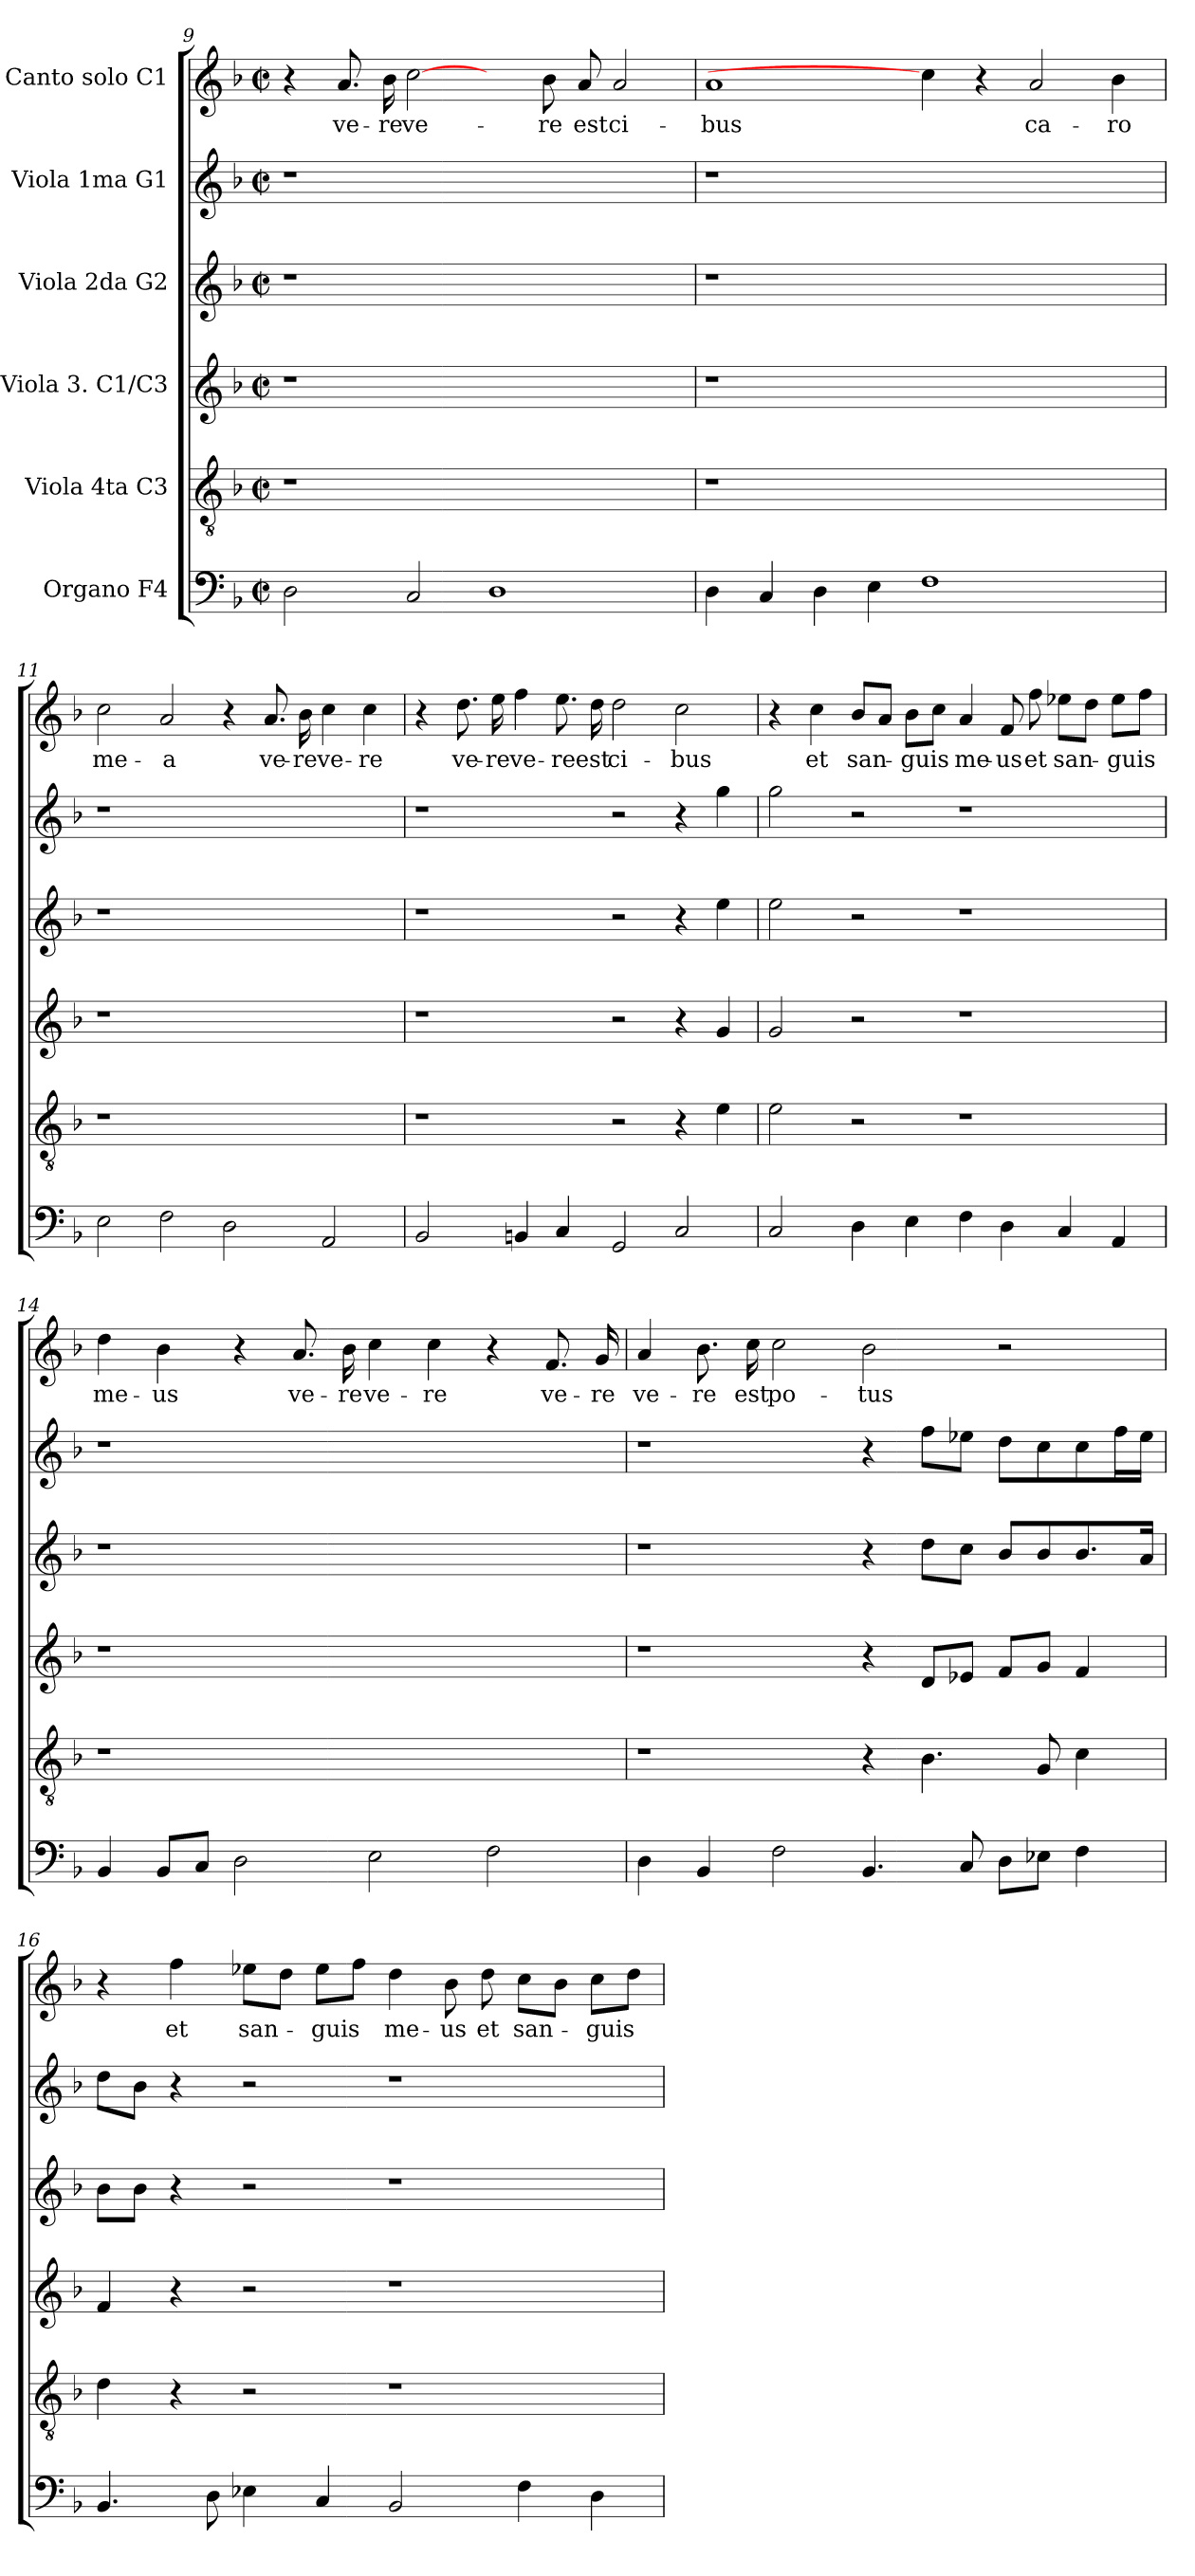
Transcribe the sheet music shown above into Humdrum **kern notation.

**kern	**kern	**kern	**kern	**kern	**kern	**text
*part6	*part5	*part4	*part3	*part2	*part1	*part1
*staff6	*staff5	*staff4	*staff3	*staff2	*staff1	*staff1
*I"Organo F4	*I"Viola 4ta C3	*I"Viola 3. C1/C3	*I"Viola 2da G2	*I"Viola 1ma G1	*I"Canto solo C1	*
*clefF4	*clefGv2	*clefG2	*clefG2	*clefG2	*clefG2	*
*k[b-]	*k[b-]	*k[b-]	*k[b-]	*k[b-]	*k[b-]	*
*d:	*d:	*d:	*d:	*d:	*d:	*
*M2/2	*M2/2	*M2/2	*M2/2	*M2/2	*M2/2	*
*met(c|)	*met(c|)	*met(c|)	*met(c|)	*met(c|)	*met(c|)	*
=9	=9	=9	=9	=9	=9	=9
2D\	1r	1r	1r	1r	4r	.
!	!	!	!	!	!	!LO:LY:b
.	.	.	.	.	8.a/	ve-
!	!	!	!	!	!	!LO:LY:b
.	.	.	.	.	16b-\	-re
!	!	!	!	!	!	!LO:LY:b
2C/	.	.	.	.	[2cc\	ve-
1D	1ryy	1ryy	1ryy	1ryy	4ryy	.
!	!	!	!	!	!	!LO:LY:b
.	.	.	.	.	8b-\	-re
!	!	!	!	!	!	!LO:LY:b
.	.	.	.	.	8a/	est
!	!	!	!	!	!	!LO:LY:b
.	.	.	.	.	2a/	ci-
=10	=10	=10	=10	=10	=10	=10
!	!	!	!	!	!	!LO:LY:b
4D\	1r	1r	1r	1r	1a	-bus
4C/	.	.	.	.	.	.
4D\	.	.	.	.	.	.
4E\	.	.	.	.	.	.
1F	1ryy	1ryy	1ryy	1ryy	4cc\]	.
.	.	.	.	.	4r	.
!	!	!	!	!	!	!LO:LY:b
.	.	.	.	.	2a/	ca-
!	!	!	!	!	!	!LO:LY:b
4ryy	4ryy	4ryy	4ryy	4ryy	4b-\	-ro
=11	=11	=11	=11	=11	=11	=11
!	!	!	!	!	!	!LO:LY:b
2E\	1r	1r	1r	1r	2cc\	me-
!	!	!	!	!	!	!LO:LY:b
2F\	.	.	.	.	2a/	-a
2D\	1ryy	1ryy	1ryy	1ryy	4r	.
!	!	!	!	!	!	!LO:LY:b
.	.	.	.	.	8.a/	ve-
!	!	!	!	!	!	!LO:LY:b
.	.	.	.	.	16b-\	-re
!	!	!	!	!	!	!LO:LY:b
2AA/	.	.	.	.	4cc\	ve-
!	!	!	!	!	!	!LO:LY:b
.	.	.	.	.	4cc\	-re
!!LO:LB:g=z
=12	=12	=12	=12	=12	=12	=12
2BB-/	1r	1r	1r	1r	4r	.
!	!	!	!	!	!	!LO:LY:b
.	.	.	.	.	8.dd\	ve-
!	!	!	!	!	!	!LO:LY:b
.	.	.	.	.	16ee\	-re
!	!	!	!	!	!	!LO:LY:b
4BBn/	.	.	.	.	4ff\	ve-
!	!	!	!	!	!	!LO:LY:b
4C/	.	.	.	.	8.ee\	-re
!	!	!	!	!	!	!LO:LY:b
.	.	.	.	.	16dd\	est
!	!	!	!	!	!	!LO:LY:b
2GG/	2r	2r	2r	2r	2dd\	ci-
!	!	!	!	!	!	!LO:LY:b
2C/	4r	4r	4r	4r	2cc\	-bus
.	4e\	4g/	4ee\	4gg\	.	.
=13	=13	=13	=13	=13	=13	=13
2C/	2e\	2g/	2ee\	2gg\	4r	.
!	!	!	!	!	!	!LO:LY:b
.	.	.	.	.	4cc\	et
!	!	!	!	!	!	!LO:LY:b
4D\	2r	2r	2r	2r	8b-/L	san-
.	.	.	.	.	8a/J	.
!	!	!	!	!	!	!LO:LY:b
4E\	.	.	.	.	8b-\L	-guis
.	.	.	.	.	8cc\J	.
!	!	!	!	!	!	!LO:LY:b
4F\	1r	1r	1r	1r	4a/	me-
!	!	!	!	!	!	!LO:LY:b
4D\	.	.	.	.	8f/	-us
!	!	!	!	!	!	!LO:LY:b
.	.	.	.	.	8ff\	et
!	!	!	!	!	!	!LO:LY:b
4C/	.	.	.	.	8ee-X\L	san-
.	.	.	.	.	8dd\J	.
!	!	!	!	!	!	!LO:LY:b
4AA/	.	.	.	.	8ee-\L	-guis
.	.	.	.	.	8ff\J	.
=14	=14	=14	=14	=14	=14	=14
!	!	!	!	!	!	!LO:LY:b
4BB-/	1r	1r	1r	1r	4dd\	me-
!	!	!	!	!	!	!LO:LY:b
8BB-/L	.	.	.	.	4b-\	-us
8C/J	.	.	.	.	.	.
2D\	.	.	.	.	4r	.
!	!	!	!	!	!	!LO:LY:b
.	.	.	.	.	8.a/	ve-
!	!	!	!	!	!	!LO:LY:b
.	.	.	.	.	16b-\	-re
!	!	!	!	!	!	!LO:LY:b
2E\	1ryy	1ryy	1ryy	1ryy	4cc\	ve-
!	!	!	!	!	!	!LO:LY:b
.	.	.	.	.	4cc\	-re
2F\	.	.	.	.	4r	.
!	!	!	!	!	!	!LO:LY:b
.	.	.	.	.	8.f/	ve-
!	!	!	!	!	!	!LO:LY:b
.	.	.	.	.	16g/	-re
!!LO:PB:g=z
=15	=15	=15	=15	=15	=15	=15
!	!	!	!	!	!	!LO:LY:b
4D\	1r	1r	1r	1r	4a/	ve-
!	!	!	!	!	!	!LO:LY:b
4BB-/	.	.	.	.	8.b-\	-re
!	!	!	!	!	!	!LO:LY:b
.	.	.	.	.	16cc\	est
!	!	!	!	!	!	!LO:LY:b
2F\	.	.	.	.	2cc\	po-
!	!	!	!	!	!	!LO:LY:b
4.BB-/	4r	4r	4r	4r	2b-\	-tus
.	4.B-\	8d/L	8dd\L	8ff\L	.	.
8C/	.	8e-X/J	8cc\J	8ee-X\J	.	.
8D\L	.	8f/L	8b-/L	8dd\L	2r	.
8E-X\J	8G/	8g/J	8b-/	8cc\	.	.
4F\	4c\	4f/	8.b-/	8cc\	.	.
.	.	.	.	16ff\L	.	.
.	.	.	16a/Jk	16ee-\JJ	.	.
=16	=16	=16	=16	=16	=16	=16
4.BB-/	4d\	4f/	8b-\L	8dd\L	4r	.
.	.	.	8b-\J	8b-\J	.	.
!	!	!	!	!	!	!LO:LY:b
.	4r	4r	4r	4r	4ff\	et
8D\	.	.	.	.	.	.
!	!	!	!	!	!	!LO:LY:b
4E-X\	2r	2r	2r	2r	8ee-X\L	san-
.	.	.	.	.	8dd\J	.
!	!	!	!	!	!	!LO:LY:b
4C/	.	.	.	.	8ee-\L	-guis
.	.	.	.	.	8ff\J	.
!	!	!	!	!	!	!LO:LY:b
2BB-/	1r	1r	1r	1r	4dd\	me-
!	!	!	!	!	!	!LO:LY:b
.	.	.	.	.	8b-\	-us
!	!	!	!	!	!	!LO:LY:b
.	.	.	.	.	8dd\	et
!	!	!	!	!	!	!LO:LY:b
4F\	.	.	.	.	8cc\L	san-
.	.	.	.	.	8b-\J	.
!	!	!	!	!	!	!LO:LY:b
4D\	.	.	.	.	8cc\L	-guis
.	.	.	.	.	8dd\J	.
=	=	=	=	=	=	=
*-	*-	*-	*-	*-	*-	*-
